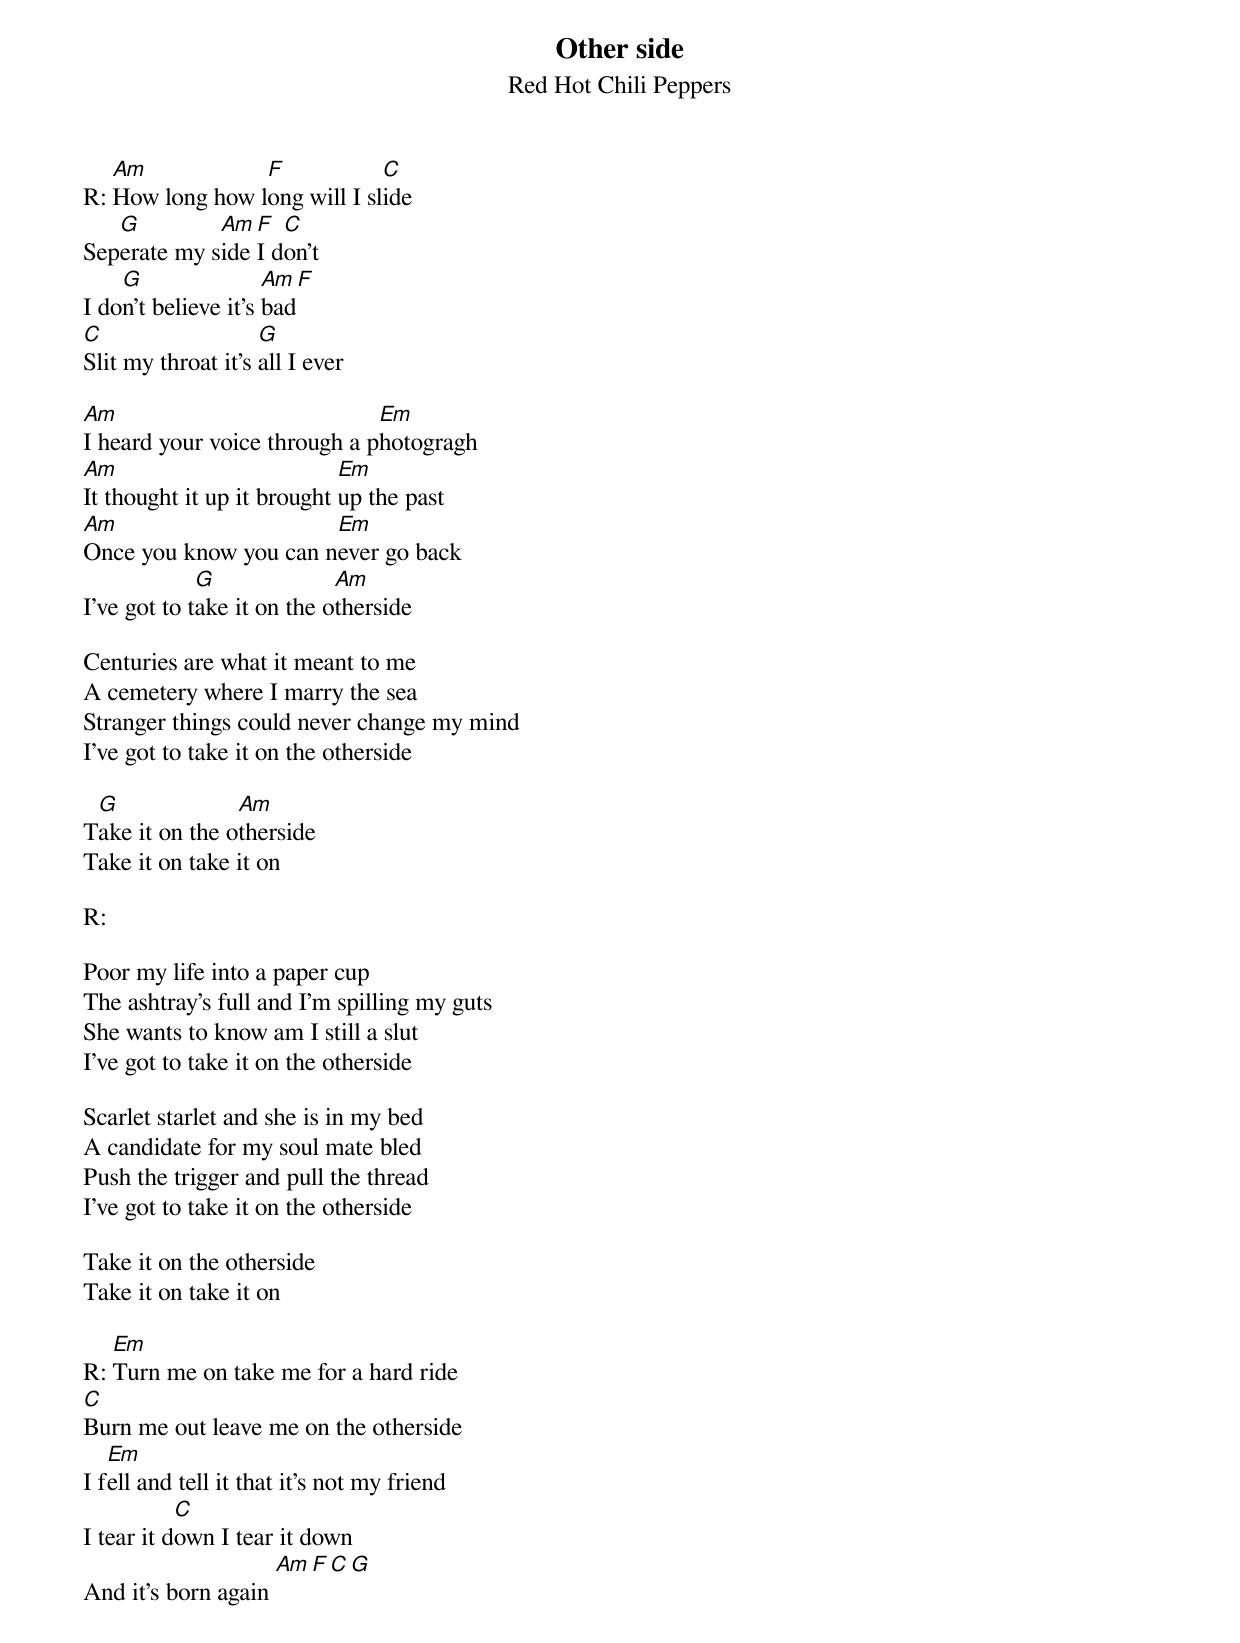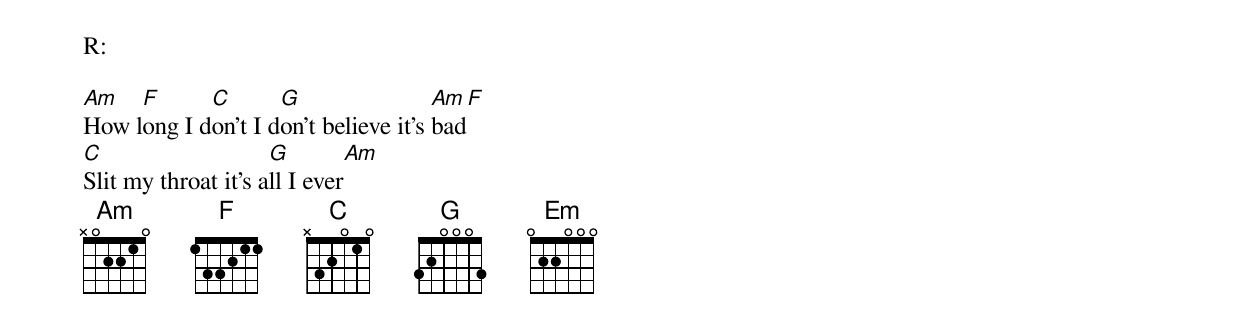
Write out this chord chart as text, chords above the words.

Other side
Red Hot Chili Peppers


   Am            F            C
R: How long how long will I slide
   G         Am  F  C
Seperate my side I don't
    G                Am F
I don't believe it's bad
C                   G
Slit my throat it's all I ever

Am                            Em
I heard your voice through a photogragh
Am                          Em
It thought it up it brought up the past
Am                     Em
Once you know you can never go back
             G              Am
I've got to take it on the otherside

Centuries are what it meant to me
A cemetery where I marry the sea
Stranger things could never change my mind
I've got to take it on the otherside

 G              Am
Take it on the otherside
Take it on take it on

R:

Poor my life into a paper cup
The ashtray's full and I'm spilling my guts
She wants to know am I still a slut
I've got to take it on the otherside

Scarlet starlet and she is in my bed
A candidate for my soul mate bled
Push the trigger and pull the thread
I've got to take it on the otherside

Take it on the otherside
Take it on take it on

   Em
R: Turn me on take me for a hard ride
C
Burn me out leave me on the otherside
   Em
I fell and tell it that it's not my friend
           C
I tear it down I tear it down
                    Am C
And it's born again [F][G]

R:

Am   F      C       G                 Am  F
How long I don't I don't believe it's bad
C                    G         Am
Slit my throat it's all I ever
